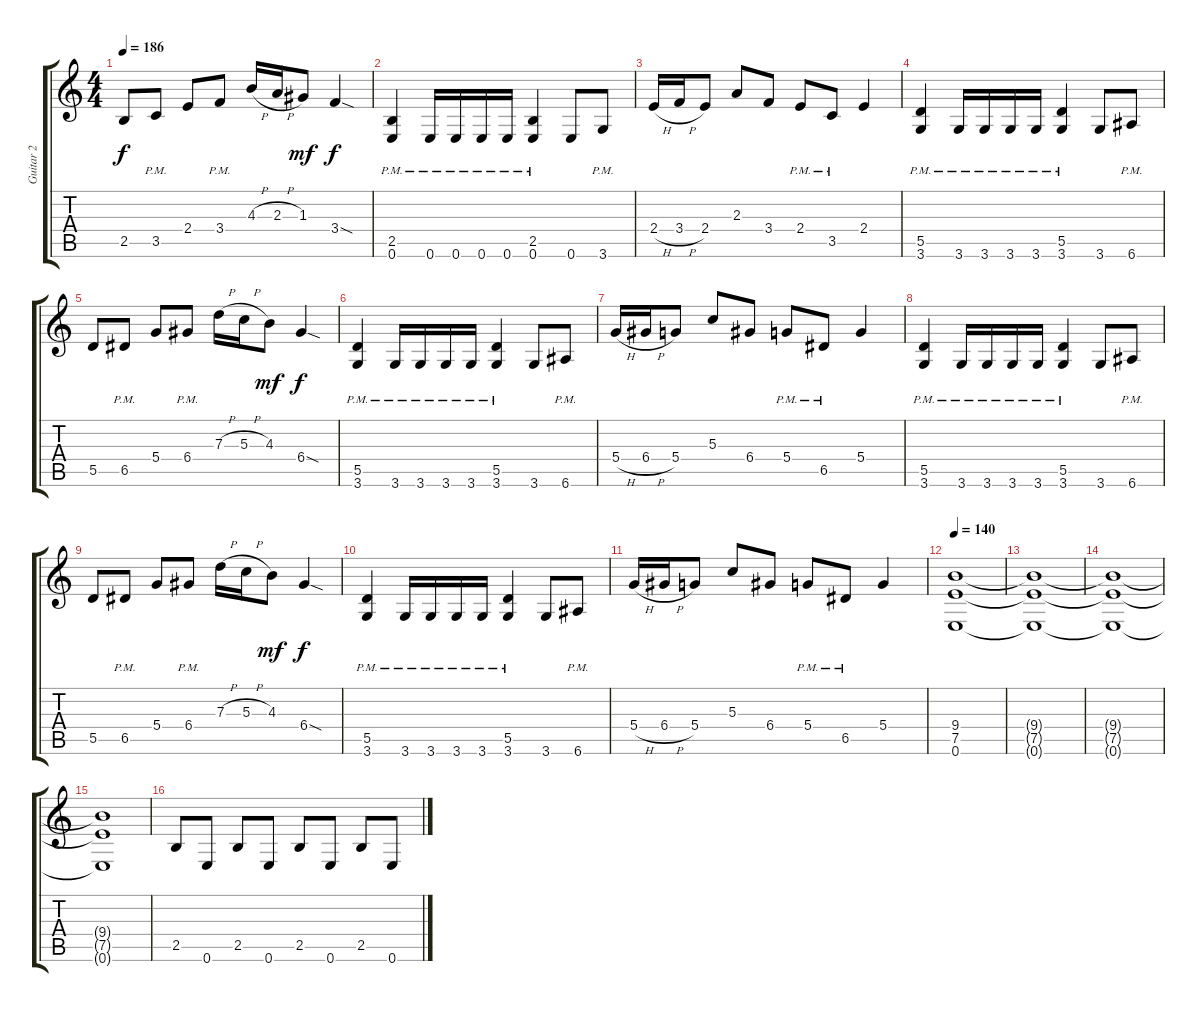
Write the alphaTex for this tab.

\track ("Guitar 2" "Guitar 2") {instrument distortionguitar}
\staff {score tabs}
\tuning (E4 B3 G3 D3 A2 E2) {hide}
\ts (4 4)
\tempo 186
\clef g2
\ks c
2.5.8{dy f} 3.5{pm}.8 2.4.8 3.4{pm}.8 4.3{h}.16 2.3{h}.16 1.3.8{dy mf} 3.4{sod}.4{dy f} |
(2.5{pm} 0.6{pm}).4 0.6{pm}.16 0.6{pm}.16 0.6{pm}.16 0.6{pm}.16 (2.5{pm} 0.6{pm}).4 0.6.8 3.6{pm}.8 |
2.4{h}.16 3.4{h}.16 2.4.8 2.3.8 3.4.8 2.4{pm}.8 3.5{pm}.8 2.4.4 |
(5.5{pm} 3.6{pm}).4 3.6{pm}.16 3.6{pm}.16 3.6{pm}.16 3.6{pm}.16 (5.5{pm} 3.6{pm}).4 3.6.8 6.6{pm}.8 |
5.5.8 6.5{pm}.8 5.4.8 6.4{pm}.8 7.3{h}.16 5.3{h}.16 4.3.8{dy mf} 6.4{sod}.4{dy f} |
(5.5{pm} 3.6{pm}).4 3.6{pm}.16 3.6{pm}.16 3.6{pm}.16 3.6{pm}.16 (5.5{pm} 3.6{pm}).4 3.6.8 6.6{pm}.8 |
5.4{h}.16 6.4{h}.16 5.4.8 5.3.8 6.4.8 5.4{pm}.8 6.5{pm}.8 5.4.4 |
(5.5{pm} 3.6{pm}).4 3.6{pm}.16 3.6{pm}.16 3.6{pm}.16 3.6{pm}.16 (5.5{pm} 3.6{pm}).4 3.6.8 6.6{pm}.8 |
5.5.8 6.5{pm}.8 5.4.8 6.4{pm}.8 7.3{h}.16 5.3{h}.16 4.3.8{dy mf} 6.4{sod}.4{dy f} |
(5.5{pm} 3.6{pm}).4 3.6{pm}.16 3.6{pm}.16 3.6{pm}.16 3.6{pm}.16 (5.5{pm} 3.6{pm}).4 3.6.8 6.6{pm}.8 |
5.4{h}.16 6.4{h}.16 5.4.8 5.3.8 6.4.8 5.4{pm}.8 6.5{pm}.8 5.4.4 |
\tempo 140
(9.4 7.5 0.6).1{volume 1} |
(9.4{t} 7.5{t} 0.6{t}).1 |
(9.4{t} 7.5{t} 0.6{t}).1 |
(9.4{t} 7.5{t} 0.6{t}).1 |
2.5.8{volume 8 instrument acousticguitarsteel} 0.6.8 2.5.8 0.6.8 2.5.8 0.6.8 2.5.8 0.6.8
